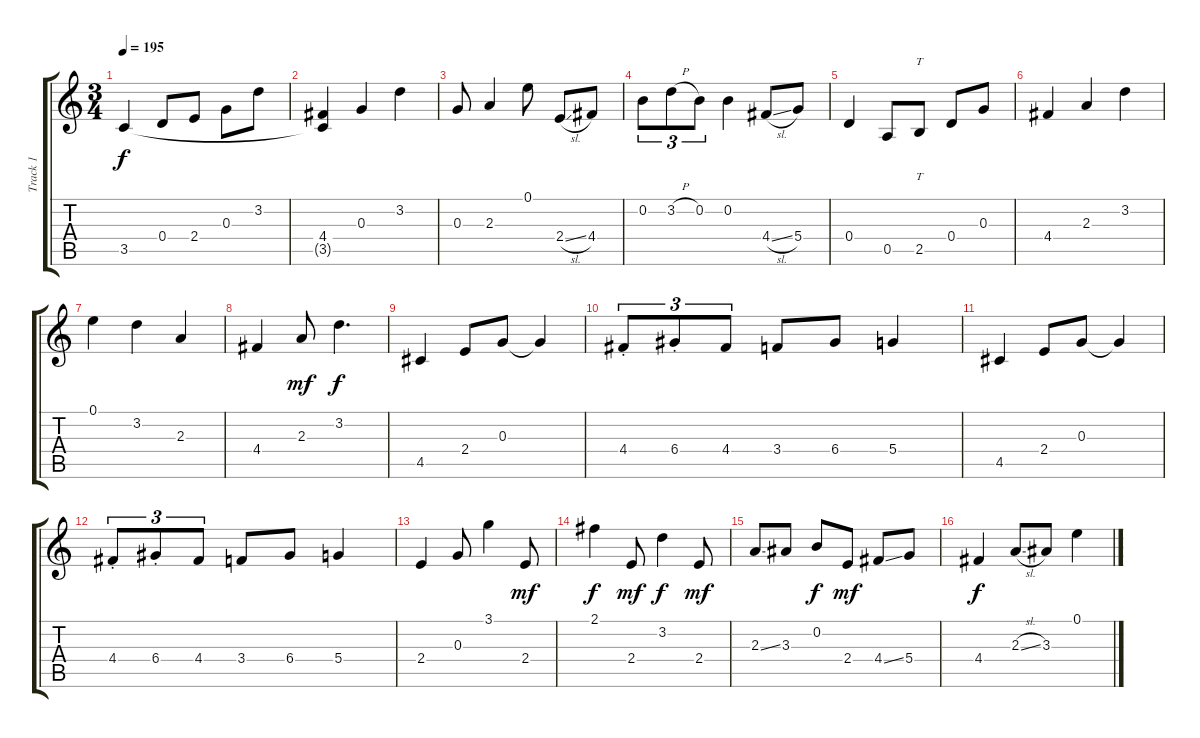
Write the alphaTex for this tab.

\track ("Track 1" "Track 1") {instrument acousticguitarnylon}
\staff {score tabs}
\tuning (E4 B3 G3 D3 A2 E2) {hide}
\ts (3 4)
\tempo 195
\clef g2
\ks c
3.5.4{dy f} 0.4.8 2.4.8 0.3.8 3.2.8 |
(4.4 3.5{t}).4 0.3.4 3.2.4 |
0.3.8 2.3.4 0.1.8 2.4{sl}.8 4.4.8 |
0.2.8{tu (3 2)} 3.2{h}.8{tu (3 2)} 0.2.8{tu (3 2)} 0.2.4 4.4{sl}.8 5.4.8 |
0.4.4 0.5.8 2.5.8{tt} 0.4.8 0.3.8 |
4.4.4 2.3.4 3.2.4 |
0.1.4 3.2.4 2.3.4 |
4.4.4 2.3.8{dy mf} 3.2.4{d dy f} |
4.5.4 2.4.8 0.3.8 0.3{t}.4 |
4.4{st}.8{tu (3 2)} 6.4{st}.8{tu (3 2)} 4.4.8{tu (3 2)} 3.4.8 6.4.8 5.4.4 |
4.5.4 2.4.8 0.3.8 0.3{t}.4 |
4.4{st}.8{tu (3 2)} 6.4{st}.8{tu (3 2)} 4.4.8{tu (3 2)} 3.4.8 6.4.8 5.4.4 |
2.4.4 0.3.8 3.1.4 2.4.8{dy mf} |
2.1.4{dy f} 2.4.8{dy mf} 3.2.4{dy f} 2.4.8{dy mf} |
2.3{ss}.8 3.3.8 0.2.8{dy f} 2.4.8{dy mf} 4.4{ss}.8 5.4.8 |
4.4.4{dy f} 2.3{sl}.8 3.3.8 0.1.4
